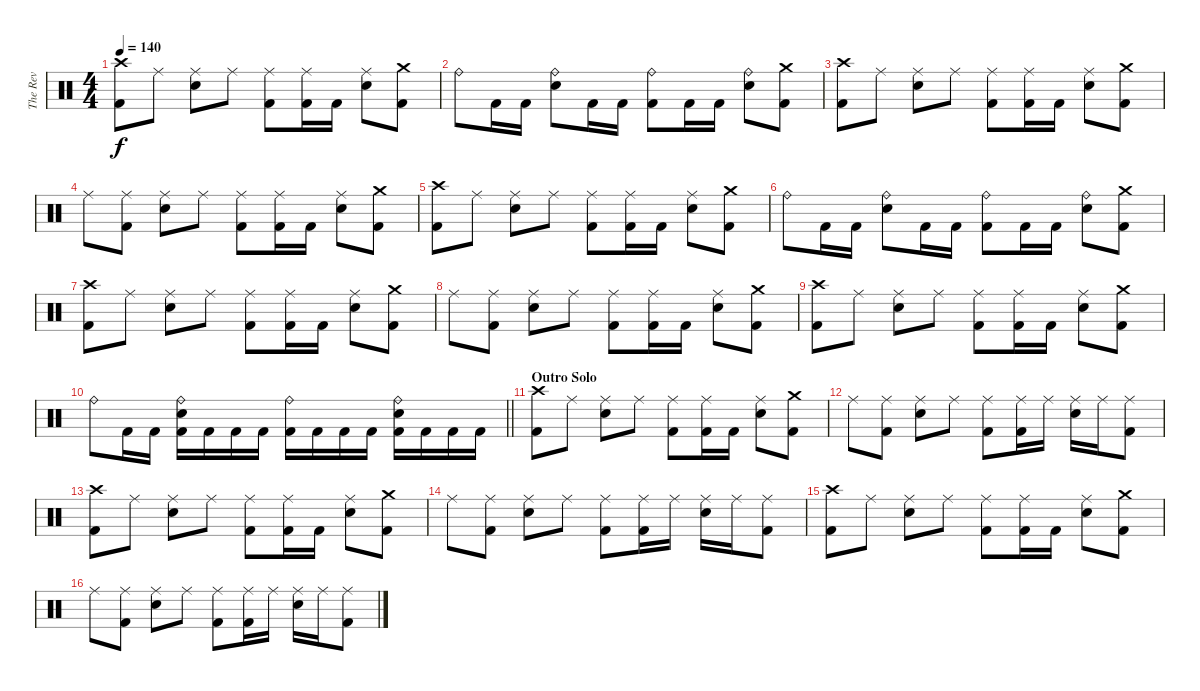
\track ("The Rev" "The Rev") {instrument percussion}
\staff {score}
\articulation defaults
\ts (4 4)
\tempo 140
\clef neutral
\ks c
("Crash high (hit)" "Kick (hit) 2").8{dy f} "Ride (middle)".8 ("Ride (middle)" "Snare (hit) 2").8 "Ride (middle)".8 ("Ride (middle)" "Kick (hit) 2").8 ("Ride (middle)" "Kick (hit) 2").16 "Kick (hit) 2".16 ("Ride (middle)" "Snare (hit) 2").8 ("Crash medium (hit)" "Kick (hit) 2").8 |
"Ride (bell)".8 "Kick (hit) 2".16 "Kick (hit) 2".16 ("Ride (bell)" "Snare (hit) 2").8 "Kick (hit) 2".16 "Kick (hit) 2".16 ("Ride (bell)" "Kick (hit) 2").8 "Kick (hit) 2".16 "Kick (hit) 2".16 ("Ride (bell)" "Snare (hit) 2").8 ("Crash medium (hit)" "Kick (hit) 2").8 |
("Crash high (hit)" "Kick (hit) 2").8 "Ride (middle)".8 ("Ride (middle)" "Snare (hit) 2").8 "Ride (middle)".8 ("Ride (middle)" "Kick (hit) 2").8 ("Ride (middle)" "Kick (hit) 2").16 "Kick (hit) 2".16 ("Ride (middle)" "Snare (hit) 2").8 ("Crash medium (hit)" "Kick (hit) 2").8 |
"Ride (middle)".8 ("Ride (middle)" "Kick (hit) 2").8 ("Ride (middle)" "Snare (hit) 2").8 "Ride (middle)".8 ("Ride (middle)" "Kick (hit) 2").8 ("Ride (middle)" "Kick (hit) 2").16 "Kick (hit) 2".16 ("Ride (middle)" "Snare (hit) 2").8 ("Crash medium (hit)" "Kick (hit) 2").8 |
("Crash high (hit)" "Kick (hit) 2").8 "Ride (middle)".8 ("Ride (middle)" "Snare (hit) 2").8 "Ride (middle)".8 ("Ride (middle)" "Kick (hit) 2").8 ("Ride (middle)" "Kick (hit) 2").16 "Kick (hit) 2".16 ("Ride (middle)" "Snare (hit) 2").8 ("Crash medium (hit)" "Kick (hit) 2").8 |
"Ride (bell)".8 "Kick (hit) 2".16 "Kick (hit) 2".16 ("Ride (bell)" "Snare (hit) 2").8 "Kick (hit) 2".16 "Kick (hit) 2".16 ("Ride (bell)" "Kick (hit) 2").8 "Kick (hit) 2".16 "Kick (hit) 2".16 ("Ride (bell)" "Snare (hit) 2").8 ("Crash medium (hit)" "Kick (hit) 2").8 |
("Crash high (hit)" "Kick (hit) 2").8 "Ride (middle)".8 ("Ride (middle)" "Snare (hit) 2").8 "Ride (middle)".8 ("Ride (middle)" "Kick (hit) 2").8 ("Ride (middle)" "Kick (hit) 2").16 "Kick (hit) 2".16 ("Ride (middle)" "Snare (hit) 2").8 ("Crash medium (hit)" "Kick (hit) 2").8 |
"Ride (middle)".8 ("Ride (middle)" "Kick (hit) 2").8 ("Ride (middle)" "Snare (hit) 2").8 "Ride (middle)".8 ("Ride (middle)" "Kick (hit) 2").8 ("Ride (middle)" "Kick (hit) 2").16 "Kick (hit) 2".16 ("Ride (middle)" "Snare (hit) 2").8 ("Crash medium (hit)" "Kick (hit) 2").8 |
("Crash high (hit)" "Kick (hit) 2").8 "Ride (middle)".8 ("Ride (middle)" "Snare (hit) 2").8 "Ride (middle)".8 ("Ride (middle)" "Kick (hit) 2").8 ("Ride (middle)" "Kick (hit) 2").16 "Kick (hit) 2".16 ("Ride (middle)" "Snare (hit) 2").8 ("Crash medium (hit)" "Kick (hit) 2").8 |
\barLineRight lightlight "Ride (bell)".8 "Kick (hit) 2".16 "Kick (hit) 2".16
("Ride (bell)" "Snare (hit) 2" "Kick (hit) 2").16 "Kick (hit) 2".16 "Kick (hit) 2".16 "Kick (hit) 2".16 ("Ride (bell)" "Kick (hit) 2").16 "Kick (hit) 2".16 "Kick (hit) 2".16 "Kick (hit) 2".16 ("Ride (bell)" "Snare (hit) 2" "Kick (hit) 2").16 "Kick (hit) 2".16 "Kick (hit) 2".16 "Kick (hit) 2".16 |
\section ("" "Outro Solo")
("Crash high (hit)" "Kick (hit) 2").8 "Ride (middle)".8 ("Ride (middle)" "Snare (hit) 2").8 "Ride (middle)".8 ("Ride (middle)" "Kick (hit) 2").8 ("Ride (middle)" "Kick (hit) 2").16 "Kick (hit) 2".16 ("Ride (middle)" "Snare (hit) 2").8 ("Crash medium (hit)" "Kick (hit) 2").8 |
"Ride (middle)".8 ("Ride (middle)" "Kick (hit) 2").8 ("Ride (middle)" "Snare (hit) 2").8 "Ride (middle)".8 ("Ride (middle)" "Kick (hit) 2").8 ("Ride (middle)" "Kick (hit) 2").16 "Ride (middle)".16 ("Ride (middle)" "Snare (hit) 2").16 "Ride (middle)".16 ("Ride (middle)" "Kick (hit) 2").8 |
("Crash high (hit)" "Kick (hit) 2").8 "Ride (middle)".8 ("Ride (middle)" "Snare (hit) 2").8 "Ride (middle)".8 ("Ride (middle)" "Kick (hit) 2").8 ("Ride (middle)" "Kick (hit) 2").16 "Kick (hit) 2".16 ("Ride (middle)" "Snare (hit) 2").8 ("Crash medium (hit)" "Kick (hit) 2").8 |
"Ride (middle)".8 ("Ride (middle)" "Kick (hit) 2").8 ("Ride (middle)" "Snare (hit) 2").8 "Ride (middle)".8 ("Ride (middle)" "Kick (hit) 2").8 ("Ride (middle)" "Kick (hit) 2").16 "Ride (middle)".16 ("Ride (middle)" "Snare (hit) 2").16 "Ride (middle)".16 ("Ride (middle)" "Kick (hit) 2").8 |
("Crash high (hit)" "Kick (hit) 2").8 "Ride (middle)".8 ("Ride (middle)" "Snare (hit) 2").8 "Ride (middle)".8 ("Ride (middle)" "Kick (hit) 2").8 ("Ride (middle)" "Kick (hit) 2").16 "Kick (hit) 2".16 ("Ride (middle)" "Snare (hit) 2").8 ("Crash medium (hit)" "Kick (hit) 2").8 |
"Ride (middle)".8 ("Ride (middle)" "Kick (hit) 2").8 ("Ride (middle)" "Snare (hit) 2").8 "Ride (middle)".8 ("Ride (middle)" "Kick (hit) 2").8 ("Ride (middle)" "Kick (hit) 2").16 "Ride (middle)".16 ("Ride (middle)" "Snare (hit) 2").16 "Ride (middle)".16 ("Ride (middle)" "Kick (hit) 2").8
